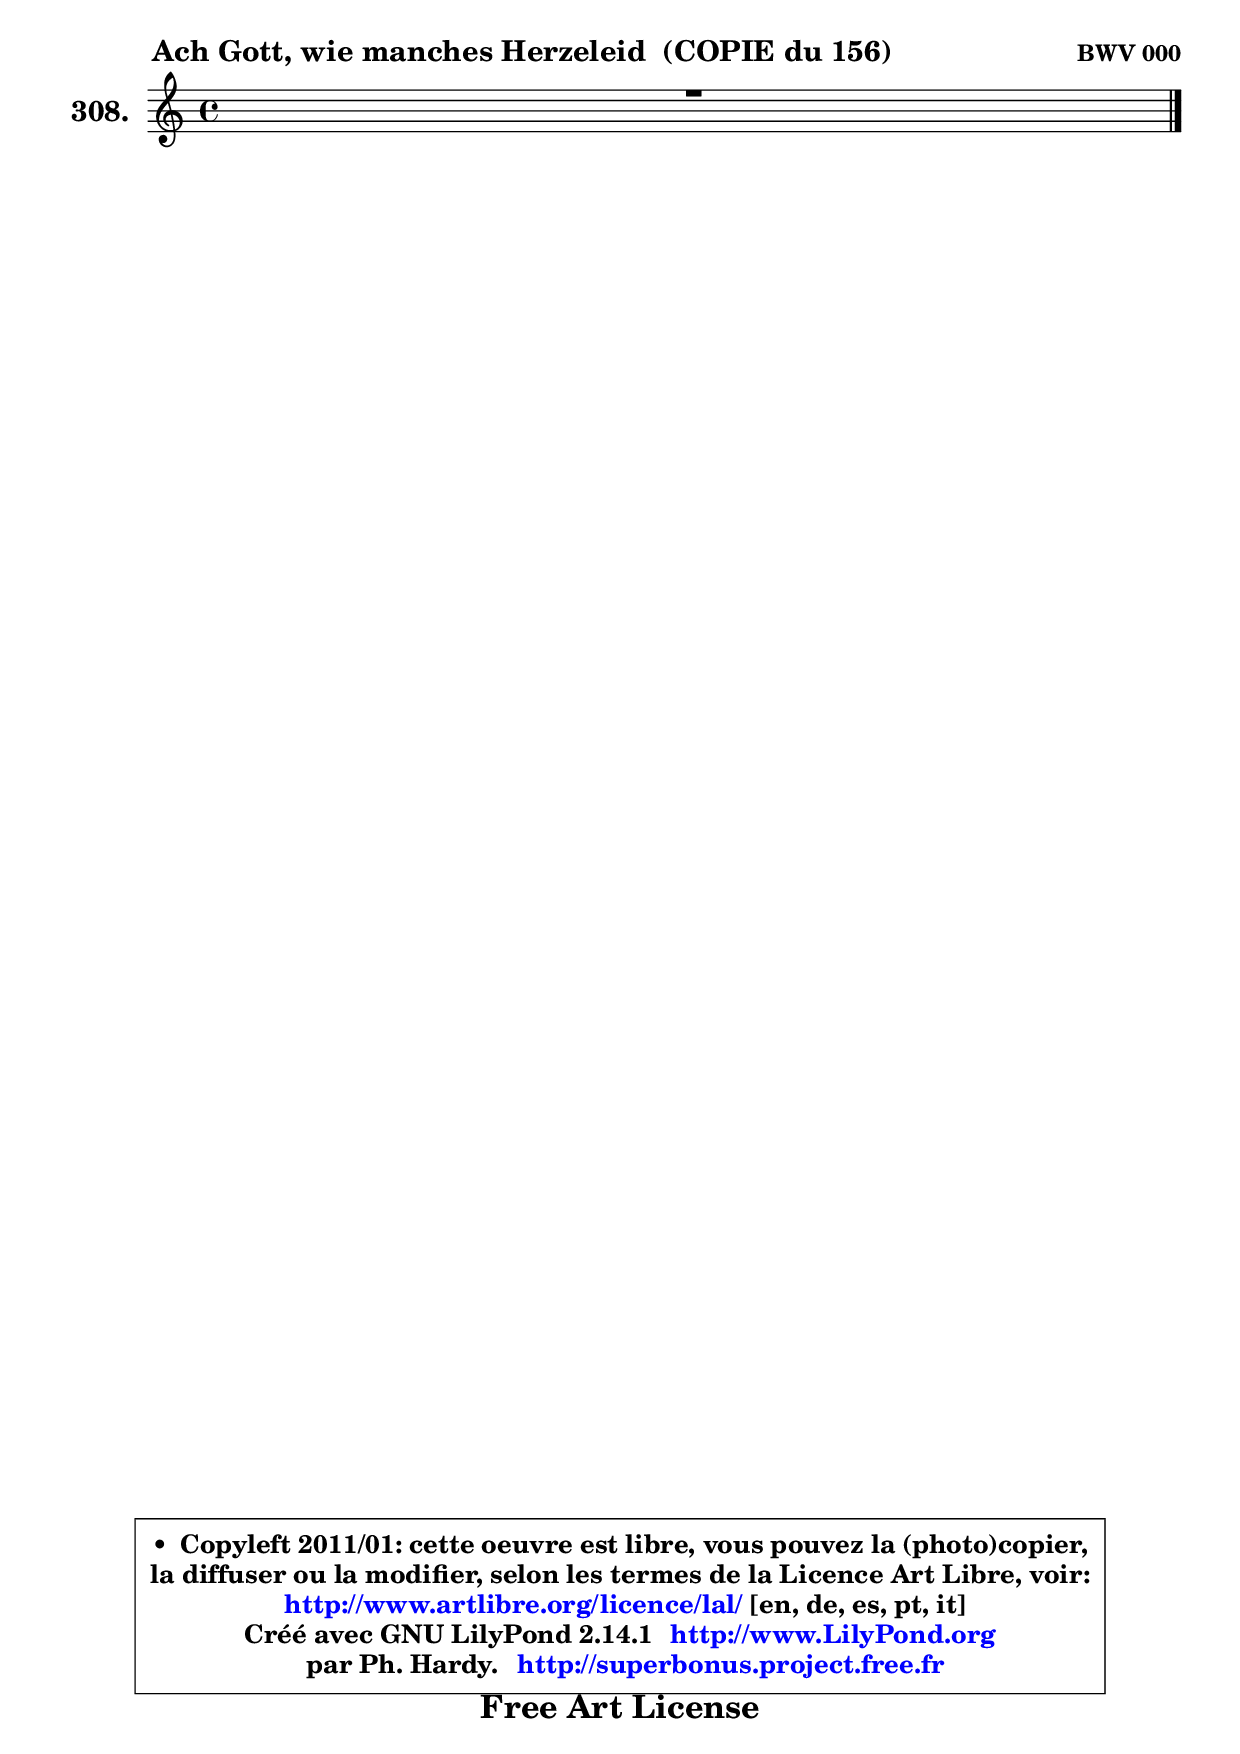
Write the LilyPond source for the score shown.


\version "2.14.1"

    \paper {
%	system-system-spacing #'padding = #0.1
%	score-system-spacing #'padding = #0.1
%	ragged-bottom = ##f
%	ragged-last-bottom = ##f
	ragged-right = ##f
	}

    \header {
      opus = \markup { \bold "BWV 000" }
      piece = \markup { \hspace #9 \fontsize #2 \bold "Ach Gott, wie manches Herzeleid  (COPIE du 156)" }
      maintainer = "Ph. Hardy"
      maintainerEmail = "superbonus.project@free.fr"
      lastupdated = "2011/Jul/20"
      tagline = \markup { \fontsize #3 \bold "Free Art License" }
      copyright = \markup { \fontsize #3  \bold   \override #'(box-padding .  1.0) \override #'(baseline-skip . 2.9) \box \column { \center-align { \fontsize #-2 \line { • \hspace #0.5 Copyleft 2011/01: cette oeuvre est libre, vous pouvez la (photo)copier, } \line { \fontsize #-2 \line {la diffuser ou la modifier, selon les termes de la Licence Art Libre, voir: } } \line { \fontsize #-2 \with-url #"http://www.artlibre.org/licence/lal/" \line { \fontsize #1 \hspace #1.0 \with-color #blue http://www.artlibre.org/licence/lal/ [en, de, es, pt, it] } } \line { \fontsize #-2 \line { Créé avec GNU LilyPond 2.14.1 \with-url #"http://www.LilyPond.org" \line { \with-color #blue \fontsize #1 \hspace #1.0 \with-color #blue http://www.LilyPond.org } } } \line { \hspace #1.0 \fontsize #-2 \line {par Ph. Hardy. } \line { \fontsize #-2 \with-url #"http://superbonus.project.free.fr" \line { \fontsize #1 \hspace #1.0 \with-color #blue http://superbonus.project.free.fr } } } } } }

	  }

  guidemidi = {
	\tempo 4 = 78

	}

  upper = {
	\time 4/4
	\key c \major
	\clef treble
	\voiceOne
	<< { 
	% SOPRANO
	\set Voice.midiInstrument = "acoustic grand"
	\relative c' {
	R1 |
\break
        \bar "|."
	} % fin de relative
	}

%	\context Voice="1" { \voiceTwo 
%	% ALTO
%	\set Voice.midiInstrument = "acoustic grand"
%	\relative c' {
%	
%        \bar "|."
%	} % fin de relative
%	\oneVoice
%	} >>
 >>
	}

    lower = {
	\time 4/4
	\key c \major
	\clef bass
	\voiceOne
	<< { 
	% TENOR
	\set Voice.midiInstrument = "acoustic grand"
	\relative c' {
	R1 |
\break
        \bar "|."
	} % fin de relative
	}
	\context Voice="1" { \voiceTwo 
	% BASS
	\set Voice.midiInstrument = "acoustic grand"
	\relative c {
        
        \bar "|."
	} % fin de relative
	\oneVoice
	} >>
	}


    \score { 

	\new PianoStaff <<
	\set PianoStaff.instrumentName = \markup { \bold \huge "308." }
	\new Staff = "upper" \upper
%	\new Staff = "lower" \lower
	>>

    \layout {
%	ragged-last = ##f
	   }

         } % fin de score

  \score {
\unfoldRepeats { << \guidemidi \upper >> }
    \midi {
    \context {
     \Staff
      \remove "Staff_performer"
               }

     \context {
      \Voice
       \consists "Staff_performer"
                }

     \context { 
      \Score
      tempoWholesPerMinute = #(ly:make-moment 78 4)
		}
	    }
	}


